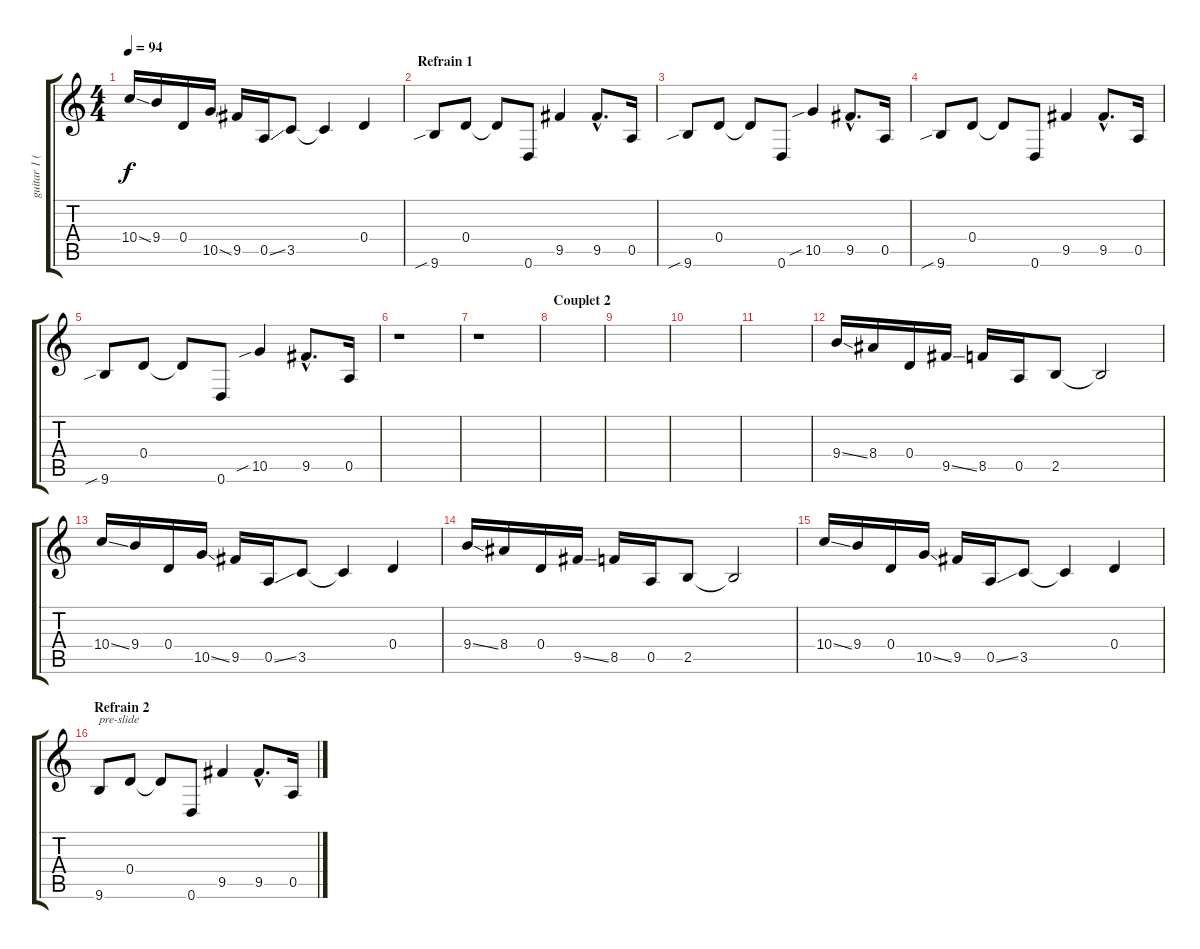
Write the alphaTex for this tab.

\track ("guitar 1 (fretless)" "guitar 1 (") {instrument distortionguitar}
\staff {score tabs}
\tuning (E4 B3 G3 D3 A2 D2) {hide}
\ts (4 4)
\tempo 94
\clef g2
\ks c
10.4{ss}.16{dy f} 9.4.16 0.4.16 10.5{ss}.16 9.5.16 0.5{ss}.16 3.5.8 3.5{t}.4 0.4.4 |
\section ("" "Refrain 1")
9.6{sib}.8 0.4.8 0.4{t}.8 0.6.8 9.5.4 9.5{hac}.8{d} 0.5.16 |
9.6{sib}.8 0.4.8 0.4{t}.8 0.6.8 10.5{sib}.4 9.5{hac}.8{d} 0.5.16 |
9.6{sib}.8 0.4.8 0.4{t}.8 0.6.8 9.5.4 9.5{hac}.8{d} 0.5.16 |
9.6{sib}.8 0.4.8 0.4{t}.8 0.6.8 10.5{sib}.4 9.5{hac}.8{d} 0.5.16 |
r.1 |
r.1 |
\section ("" "Couplet 2")
|
|
|
|
9.4{ss}.16 8.4.16 0.4.16 9.5{ss}.16 8.5.16 0.5.16 2.5.8 2.5{t}.2 |
10.4{ss}.16 9.4.16 0.4.16 10.5{ss}.16 9.5.16 0.5{ss}.16 3.5.8 3.5{t}.4 0.4.4 |
9.4{ss}.16 8.4.16 0.4.16 9.5{ss}.16 8.5.16 0.5.16 2.5.8 2.5{t}.2 |
10.4{ss}.16 9.4.16 0.4.16 10.5{ss}.16 9.5.16 0.5{ss}.16 3.5.8 3.5{t}.4 0.4.4 |
\section ("" "Refrain 2")
9.6.8{txt "pre-slide "} 0.4.8 0.4{t}.8 0.6.8 9.5.4 9.5{hac}.8{d} 0.5.16
